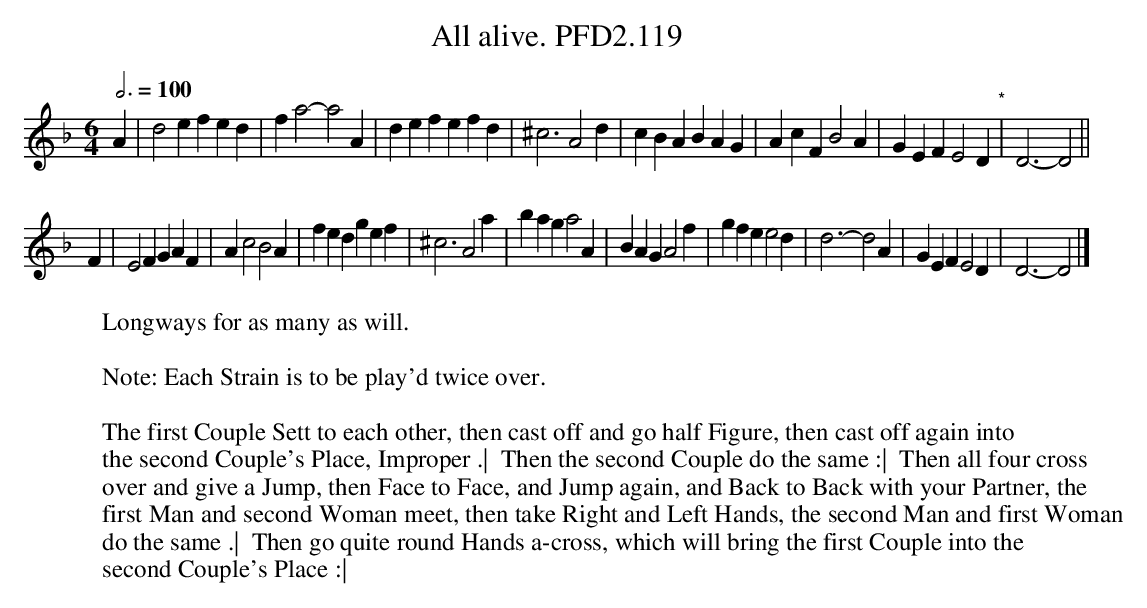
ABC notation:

X:1
T:All alive. PFD2.119
W:Longways for as many as will.
L:1/4
M:6/4
Q:3/4=100
K:Dm
A|d2efed|fa2- a2A|defefd|^c3 A2d|cBABAG|AcFB2A|GEFE2D"*"| D3-D2||
F|E2FGAF|Ac2B2A|fedgef|^c3A2a|baga2A|BAGA2f|gfee2d|d3-d2A|GEFE2D|D3-D2 |]
W:
W:Note: Each Strain is to be play'd twice over.
W:
W:The first Couple Sett to each other, then cast off and go half Figure, then cast off again into
W:the second Couple's Place, Improper .|  Then the second Couple do the same :|  Then all four cross
W:over and give a Jump, then Face to Face, and Jump again, and Back to Back with your Partner, the
W:first Man and second Woman meet, then take Right and Left Hands, the second Man and first Woman
W:do the same .|  Then go quite round Hands a-cross, which will bring the first Couple into the
W:second Couple's Place :|
